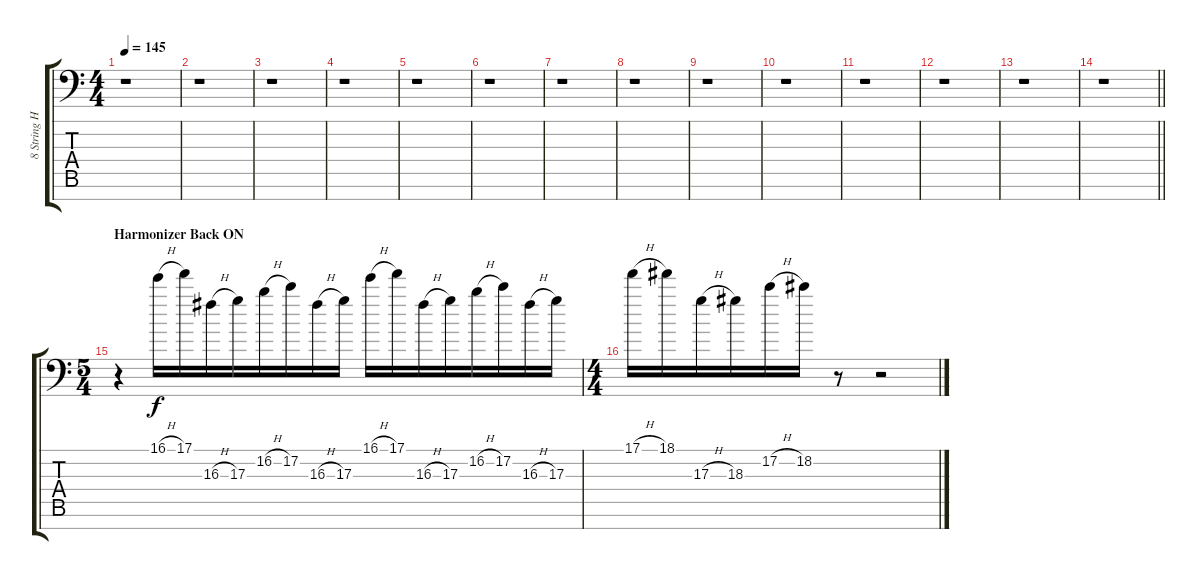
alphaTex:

\track ("8 String HIGH Harmonizer" "8 String H") {instrument distortionguitar}
\staff {score tabs}
\tuning (C4 G3 D3 C3 G2 C2 G1) {hide}
\ts (4 4)
\tempo 145
\clef f4
\ks c
r.1{dy f} |
r.1 |
r.1 |
r.1 |
r.1 |
r.1 |
r.1 |
r.1 |
r.1 |
r.1 |
r.1 |
r.1 |
r.1 |
\barLineRight lightlight
r.1 |
\ts (5 4)
\section ("" "Harmonizer Back ON")
r.4 16.1{h}.16 17.1.16 16.3{h}.16 17.3.16{beam merge} 16.2{h}.16 17.2.16 16.3{h}.16{beam merge} 17.3.16 16.1{h}.16 17.1.16 16.3{h}.16{beam merge} 17.3.16{beam merge} 16.2{h}.16 17.2.16{beam merge} 16.3{h}.16 17.3.16 |
\ts (4 4)
17.1{h}.16 18.1.16{beam merge} 17.3{h}.16 18.3.16{beam merge} 17.2{h}.16 18.2.16{beam merge} r.8 r.2
